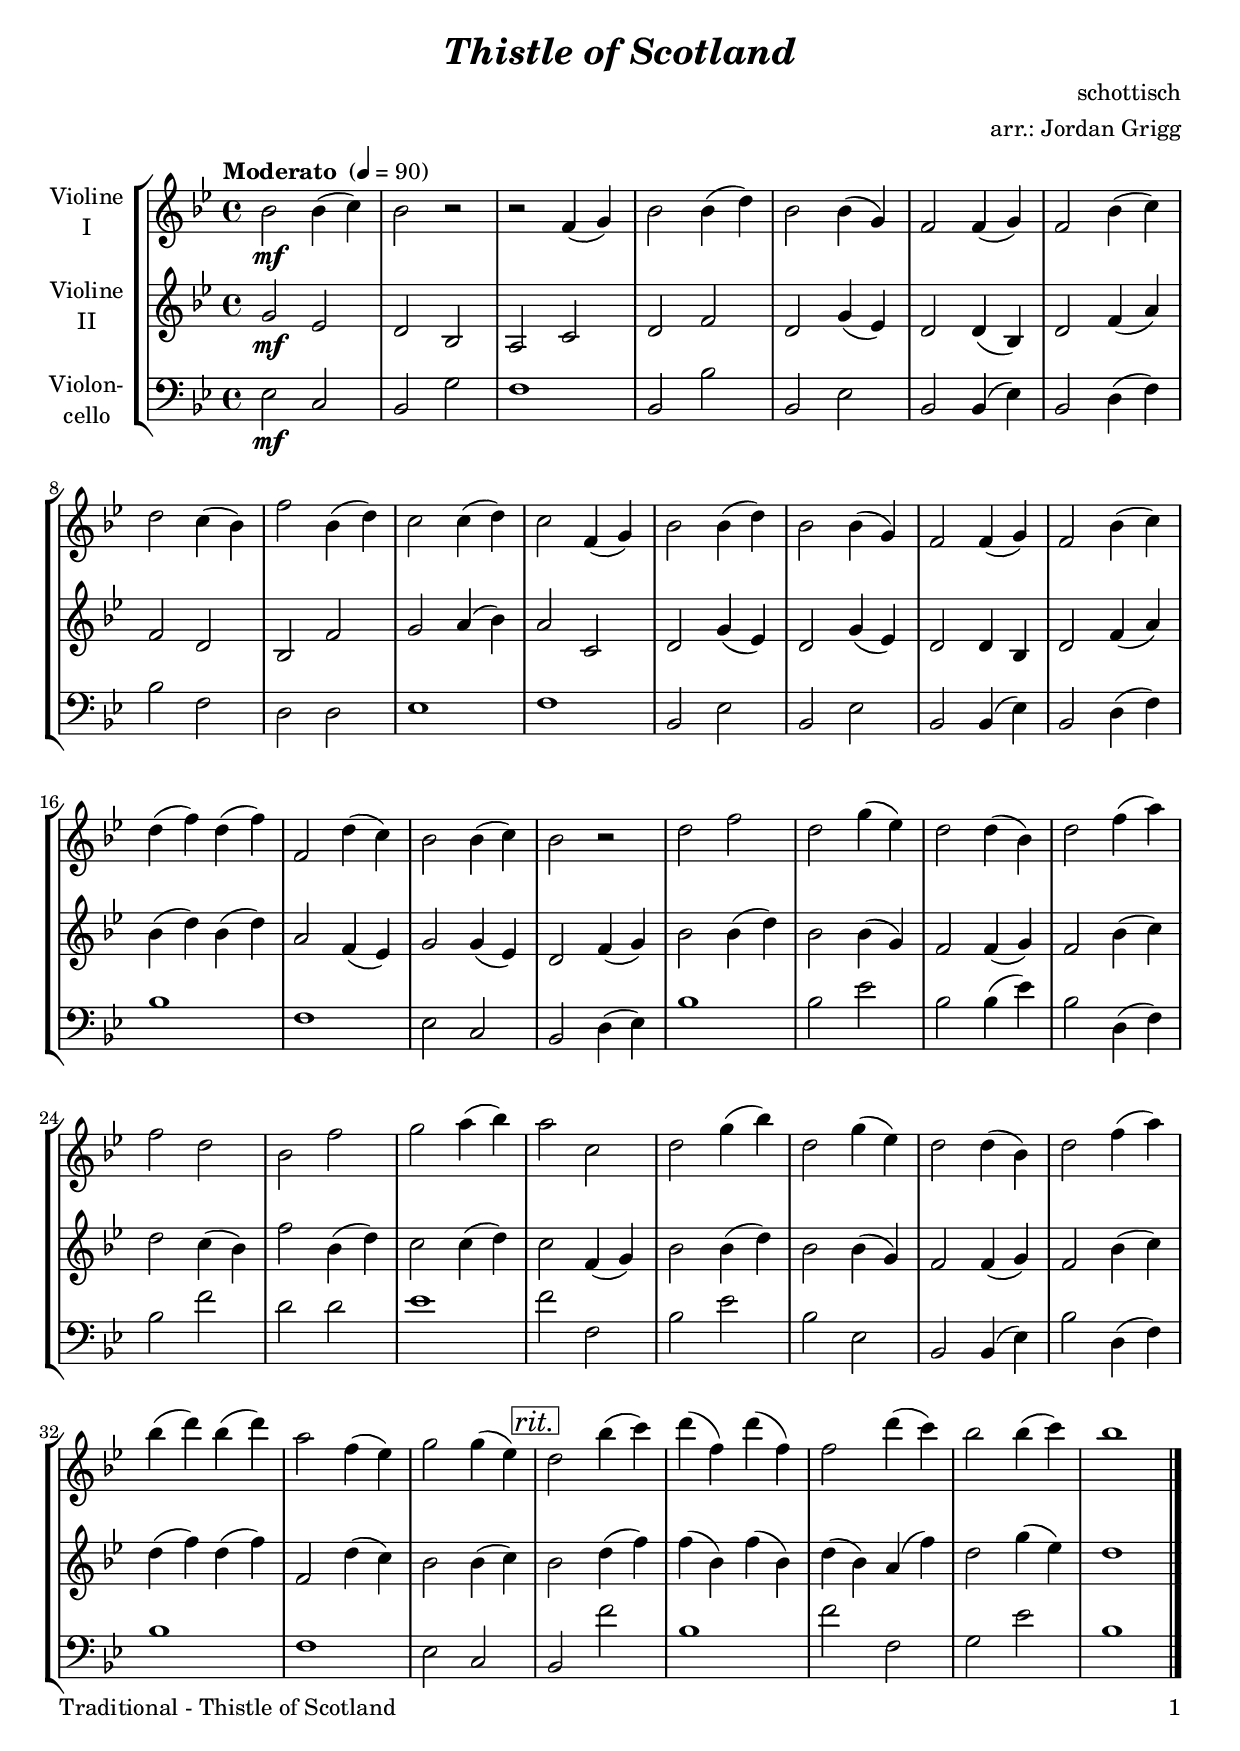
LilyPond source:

\version "2.20.2"
\include "deutsch.ly"

#(set-global-staff-size 20)

\header {
  title     = \markup \bold \italic "Thistle of Scotland"
  composer  = "schottisch"
  arranger  = "arr.: Jordan Grigg"
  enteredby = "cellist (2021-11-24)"
%  piece     = ""
}

voiceconsts = {
 \key g \major
 \time 4/4
 \clef "treble"
% \numericTimeSignature
 \compressEmptyMeasures
  % Set default beaming for all staves
%  \set Timing.beamExceptions = #'()
%  \set Timing.baseMoment     = #(ly:make-moment 1 4)
%  \set Timing.beatStructure  = #'(1 1 1) 
 \tempo "Moderato " 4=90
}

minstr = "harpsichord"
mihi = "clarinet"
%minstr = "accordion"
milo = "bassoon"
mivl = "violin"
miba = "cello"

rit = \mark \markup \box \italic "rit."

va = \relative c'' {
  \voiceconsts

  g2\mf g4( a)
  g2 r
  r d4( e)
  g2 g4( h)
  g2 g4( e)
  d2 d4( e)

  d2 g4( a)
  h2 a4( g)
  d'2 g,4( h)
  a2 a4( h)
  a2 d,4( e)
  g2 g4( h)
  g2 g4( e)

  d2 d4( e)
  d2 g4( a)
  h( d) h( d)
  d,2 h'4( a)
  g2 g4( a)
  g2 r
  h d

  h e4( c)
  h2 h4( g)
  h2 d4( fis)
  d2 h
  g d'
  e fis4( g)
  fis2 a,
  
  h e4( g)
  h,2 e4( c)
  h2 h4( g)
  h2 d4( fis)
  g( h) g( h)
  fis2 d4( c)

  e2 e4( c) \rit
  h2 g'4( a)
  h( d,) h'( d,)
  d2 h'4( a)
  g2 g4( a)
  g1 \bar "|."
}

vb = \relative c' {
  \voiceconsts

  e2\mf c
  h g
  fis a
  h d
  h e4( c)
  h2 h4( g)

  h2 d4( fis)
  d2 h
  g d'
  e fis4( g)
  fis2 a,
  h e4( c)
  h2 e4( c)

  h2 h4 g
  h2 d4( fis)
  g( h) g( h)
  fis2 d4( c)
  e2 e4( c)
  h2 d4( e)
  g2 g4( h)

  g2 g4( e)
  d2 d4( e)
  d2 g4( a)
  h2 a4( g)
  d'2 g,4( h)
  a2 a4( h)
  a2 d,4( e)
  
  g2 g4( h)
  g2 g4( e)
  d2 d4( e)
  d2 g4( a)
  h( d) h( d)
  d,2 h'4( a)

  g2 g4( a) \rit
  g2 h4( d)
  d( g,) d'( g,)
  h( g) fis( d')
  h2 e4( c)
  h1 \bar "|."
}

vc = \relative c {
  \voiceconsts
  \clef "bass"

  c2\mf a
  g e'
  d1
  g,2 g'
  g, c
  g g4( c)
  
  g2 h4( d)
  g2 d
  h h
  c1
  d
  g,2 c
  g c
  g g4( c)
  g2 h4( d)
  g1
  d
  c2 a
  g h4( c)
  g'1
  
  g2 c
  g g4( c)
  g2 h,4( d)
  g2 d'
  h h
  c1
  d2 d,

  g c
  g c,
  g g4( c)
  g'2 h,4( d)
  g1
  d

  c2 a \rit
  g d''
  g,1
  d'2 d,
  e c'
  g1 \bar "|."
}


music = \new StaffGroup <<
      \new Staff {
        \set Staff.midiInstrument = \mivl
        \set Staff.instrumentName = \markup \center-column { "Violine" "I" }
        \transpose g b { \va }
      }
      
      \new Staff {
        \set Staff.midiInstrument = \mivl
        \set Staff.instrumentName = \markup \center-column { "Violine" "II" }
        \transpose g b { \vb }
      }
      
      \new Staff {
        \set Staff.midiInstrument = \miba
        \set Staff.instrumentName = \markup \center-column { "Violon-" "cello" }
        \transpose g b { \vc }
      }
>>

\book {
   \paper {
    print-page-number = ##t
    print-first-page-number = ##t
    ragged-last-bottom = ##f
    oddHeaderMarkup = \markup \null
    evenHeaderMarkup = \markup \null
    oddFooterMarkup = \markup {
      \fill-line {
        \on-the-fly #print-page-number-check-first
        "Traditional - Thistle of Scotland" \fromproperty #'page:page-number-string
      }
    }
    evenFooterMarkup = \oddFooterMarkup
  } \score {
    \music
    \layout {}
  }

  \score {
    \unfoldRepeats \music

    \midi {
      \context {
        \Score
      }
    }
  }
}